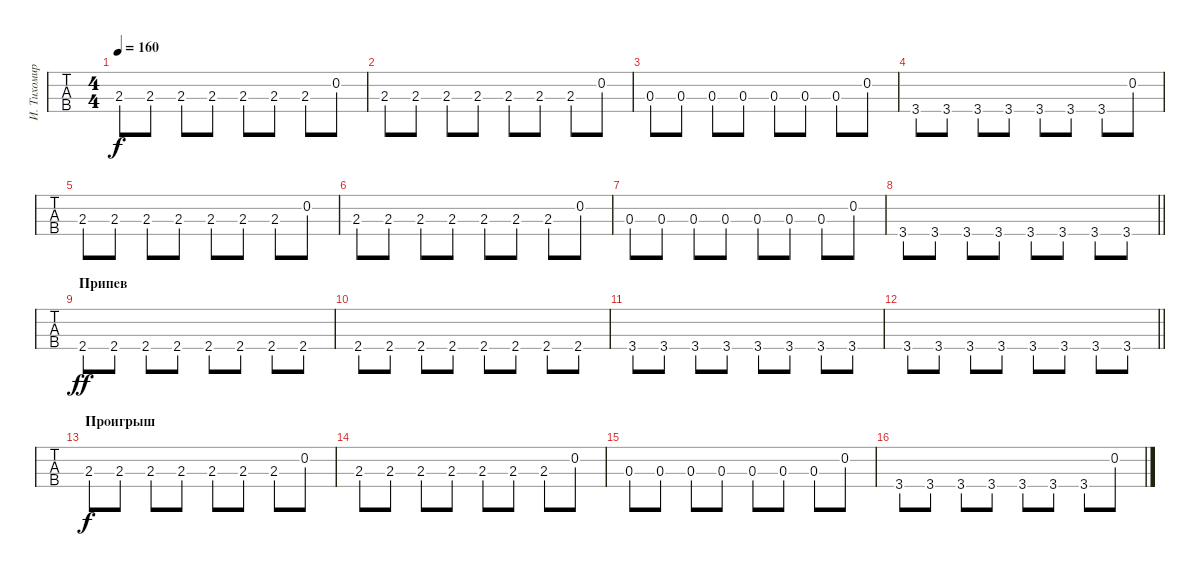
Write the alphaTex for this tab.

\track ("И. Тихомиров" "И. Тихомир") {instrument electricbassfinger}
\staff {tabs}
\tuning (G2 D2 A1 E1) {hide}
\ts (4 4)
\tempo 160
\clef f4
\ks c
2.3.8{dy f} 2.3.8 2.3.8 2.3.8 2.3.8 2.3.8 2.3.8 0.2.8 |
2.3.8 2.3.8 2.3.8 2.3.8 2.3.8 2.3.8 2.3.8 0.2.8 |
0.3.8 0.3.8 0.3.8 0.3.8 0.3.8 0.3.8 0.3.8 0.2.8 |
3.4.8 3.4.8 3.4.8 3.4.8 3.4.8 3.4.8 3.4.8 0.2.8 |
2.3.8 2.3.8 2.3.8 2.3.8 2.3.8 2.3.8 2.3.8 0.2.8 |
2.3.8 2.3.8 2.3.8 2.3.8 2.3.8 2.3.8 2.3.8 0.2.8 |
0.3.8 0.3.8 0.3.8 0.3.8 0.3.8 0.3.8 0.3.8 0.2.8 |
\barLineRight lightlight
3.4.8 3.4.8 3.4.8 3.4.8 3.4.8 3.4.8 3.4.8 3.4.8 |
\section ("" "Припев")
2.4.8{dy ff} 2.4.8 2.4.8 2.4.8 2.4.8 2.4.8 2.4.8 2.4.8 |
2.4.8 2.4.8 2.4.8 2.4.8 2.4.8 2.4.8 2.4.8 2.4.8 |
3.4.8 3.4.8 3.4.8 3.4.8 3.4.8 3.4.8 3.4.8 3.4.8 |
\barLineRight lightlight
3.4.8 3.4.8 3.4.8 3.4.8 3.4.8 3.4.8 3.4.8 3.4.8 |
\section ("" "Проигрыш")
2.3.8{dy f} 2.3.8 2.3.8 2.3.8 2.3.8 2.3.8 2.3.8 0.2.8 |
2.3.8 2.3.8 2.3.8 2.3.8 2.3.8 2.3.8 2.3.8 0.2.8 |
0.3.8 0.3.8 0.3.8 0.3.8 0.3.8 0.3.8 0.3.8 0.2.8 |
3.4.8 3.4.8 3.4.8 3.4.8 3.4.8 3.4.8 3.4.8 0.2.8
